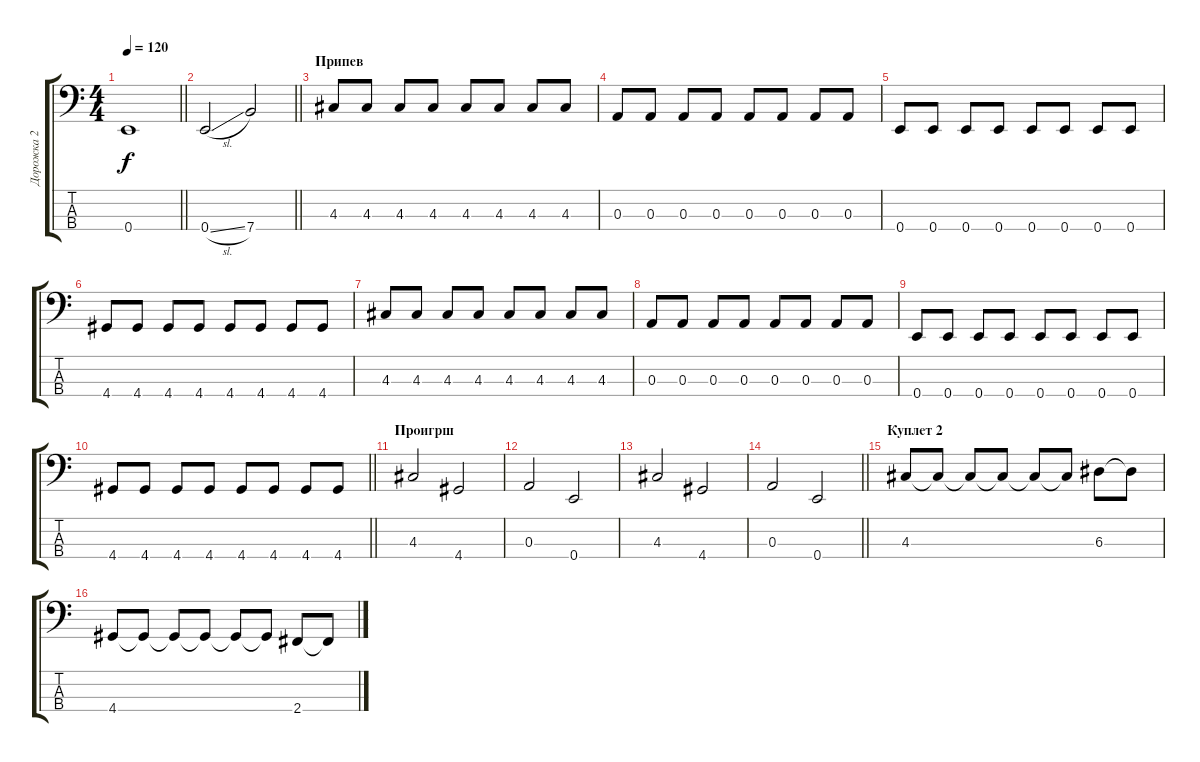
\track ("Дорожка 2" "Дорожка 2") {instrument electricbassfinger}
\staff {score tabs}
\tuning (G2 D2 A1 E1) {hide}
\ts (4 4)
\tempo 120
\clef f4
\barLineRight lightlight
\ks c
0.4.1{dy f} |
\barLineRight lightlight
0.4{sl}.2 7.4.2 |
\section ("" "Припев")
4.3.8 4.3.8 4.3.8 4.3.8 4.3.8 4.3.8 4.3.8 4.3.8 |
0.3.8 0.3.8 0.3.8 0.3.8 0.3.8 0.3.8 0.3.8 0.3.8 |
0.4.8 0.4.8 0.4.8 0.4.8 0.4.8 0.4.8 0.4.8 0.4.8 |
4.4.8 4.4.8 4.4.8 4.4.8 4.4.8 4.4.8 4.4.8 4.4.8 |
4.3.8 4.3.8 4.3.8 4.3.8 4.3.8 4.3.8 4.3.8 4.3.8 |
0.3.8 0.3.8 0.3.8 0.3.8 0.3.8 0.3.8 0.3.8 0.3.8 |
0.4.8 0.4.8 0.4.8 0.4.8 0.4.8 0.4.8 0.4.8 0.4.8 |
\barLineRight lightlight
4.4.8 4.4.8 4.4.8 4.4.8 4.4.8 4.4.8 4.4.8 4.4.8 |
\section ("" "Проигрш")
4.3.2 4.4.2 |
0.3.2 0.4.2 |
4.3.2 4.4.2 |
\barLineRight lightlight
0.3.2 0.4.2 |
\section ("" "Куплет 2")
4.3.8 4.3{t}.8 4.3{t}.8 4.3{t}.8 4.3{t}.8 4.3{t}.8 6.3.8 6.3{t}.8 |
4.4.8 4.4{t}.8 4.4{t}.8 4.4{t}.8 4.4{t}.8 4.4{t}.8 2.4.8 2.4{t}.8
